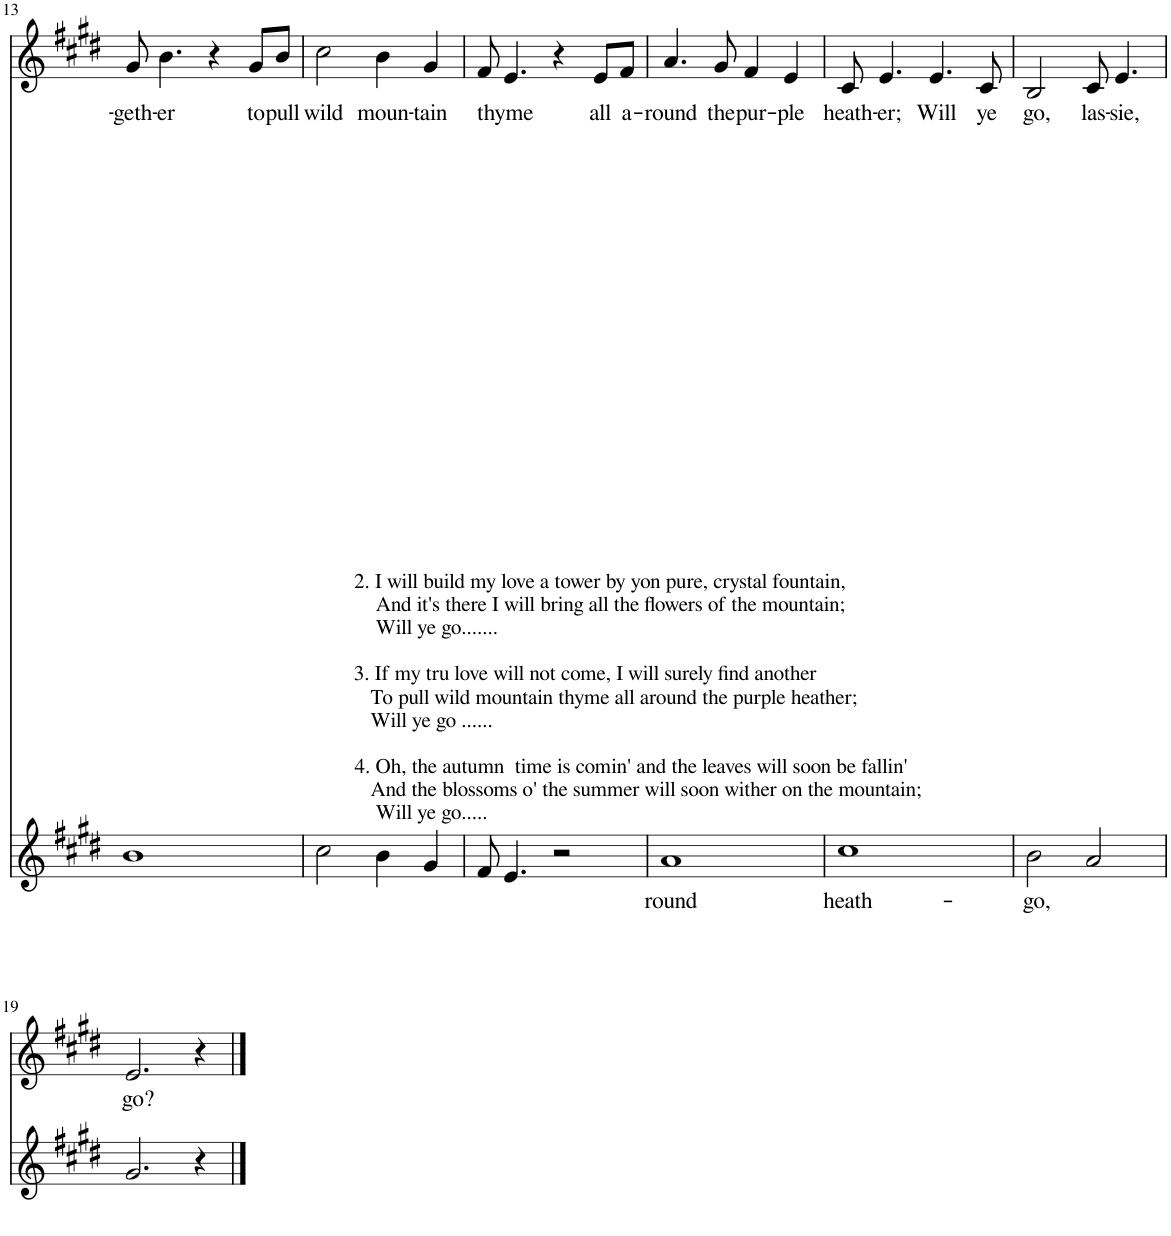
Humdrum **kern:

**kern	**text	**kern	**text
*part2	*part2	*part1	*part1
*staff2	*staff2	*staff1	*staff1
*I"Violin	*	*I"Voice	*
*I'Vln	*	*	*
!!LO:PB:g=z
*clefG2	*	*clefG2	*
*k[f#c#g#d#]	*	*k[f#c#g#d#]	*
*M4/4	*	*M4/4	*
=13	=13	=13	=13
!	!	!	!LO:LY:b
1b	.	8g#/	-geth-
!	!	!	!LO:LY:b
.	.	4.b\	-er
.	.	4r	.
!	!	!	!LO:LY:b
.	.	8g#/L	to
!	!	!	!LO:LY:b
.	.	8b/J	pull
=14	=14	=14	=14
!	!	!	!LO:LY:b
2cc#\	.	2cc#\	wild
!	!	!	!LO:LY:b
4b\	.	4b\	moun-
!	!	!	!LO:LY:b
4g#/	.	4g#/	-tain
=15	=15	=15	=15
!	!	!	!LO:LY:b
8f#/	.	8f#/	thyme
4.e/	.	4.e/	.
2r	.	4r	.
!	!	!	!LO:LY:b
.	.	8e/L	all
!	!	!	!LO:LY:b
.	.	8f#/J	a-
=16	=16	=16	=16
!	!	!LO:TX:b:t=2. I will build my love a tower by yon pure, crystal fountain,	!
!	!	!LO:TX:b:t=And it's there I will bring all the flowers of the mountain;	!
!	!	!LO:TX:b:t=Will ye go.......	!
!	!	!LO:TX:b:t=3. If my tru love will not come, I will surely find another	!
!	!	!LO:TX:b:t=To pull wild mountain thyme all around the purple heather;	!
!	!	!LO:TX:b:t=Will ye go ......	!
!	!	!LO:TX:b:t=4. Oh, the autumn  time is comin' and the leaves will soon be fallin'	!
!	!	!LO:TX:b:t=And the blossoms o' the summer will soon wither on the mountain;	!
!	!	!LO:TX:b:t=Will ye go.....	!
!	!LO:LY:b	!	!LO:LY:b
1a	-round	4.a/	-round
!	!	!	!LO:LY:b
.	.	8g#/	the
!	!	!	!LO:LY:b
.	.	4f#/	pur-
!	!	!	!LO:LY:b
.	.	4e/	-ple
=17	=17	=17	=17
!	!LO:LY:b	!	!LO:LY:b
1cc#	heath-	8c#/	heath-
!	!	!	!LO:LY:b
.	.	4.e/	-er;
!	!	!	!LO:LY:b
.	.	4.e/	Will
!	!	!	!LO:LY:b
.	.	8c#/	ye
=18	=18	=18	=18
!	!LO:LY:b	!	!LO:LY:b
2b\	go,	2B/	go,
!	!	!	!LO:LY:b
2a/	.	8c#/	las-
!	!	!	!LO:LY:b
.	.	4.e/	-sie,
!!LO:LB:g=z
=19	=19	=19	=19
!	!	!	!LO:LY:b
2.g#/	.	2.e/	go?
4r	.	4r	.
==	==	==	==
*-	*-	*-	*-
